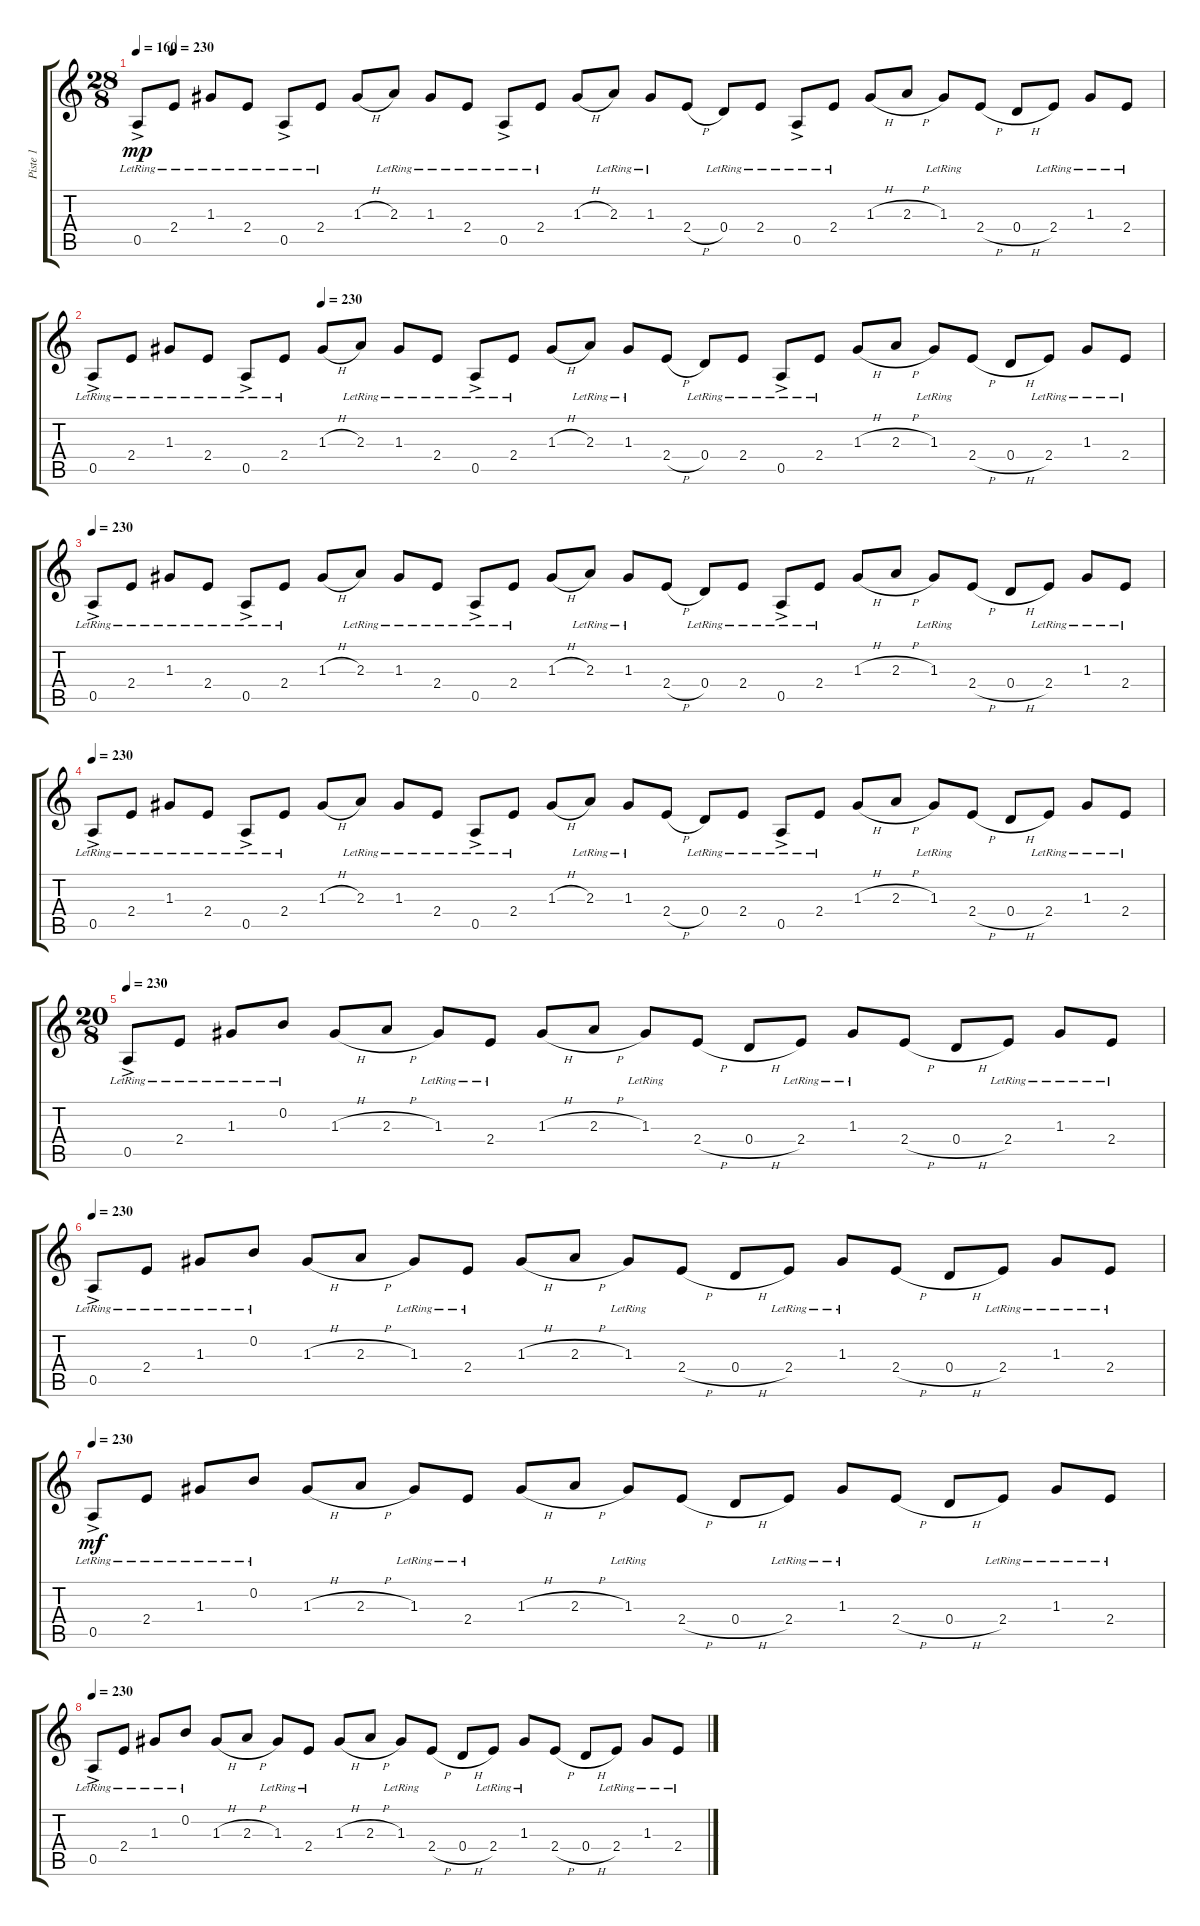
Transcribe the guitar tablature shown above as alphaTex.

\track ("Piste 1" "Piste 1") {instrument acousticguitarnylon}
\staff {score tabs}
\tuning (E4 B3 G3 D3 A2 E2) {hide}
\ts (28 8)
\tempo 160
\tempo (230 0.03571428571428571)
\clef g2
\ks c
0.5{ac lr}.8{dy mp} 2.4{lr}.8 1.3{lr}.8 2.4{lr}.8 0.5{ac lr}.8 2.4{lr}.8 1.3{h}.8 2.3{lr}.8 1.3{lr}.8 2.4{lr}.8 0.5{ac lr}.8 2.4{lr}.8 1.3{h}.8 2.3{lr}.8 1.3{lr}.8 2.4{h}.8 0.4{lr}.8 2.4{lr}.8 0.5{ac lr}.8 2.4{lr}.8 1.3{h}.8 2.3{h}.8 1.3{lr}.8 2.4{h}.8 0.4{h}.8 2.4{lr}.8 1.3{lr}.8 2.4{lr}.8 |
\tempo (230 0.21428571428571427)
0.5{ac lr}.8 2.4{lr}.8 1.3{lr}.8 2.4{lr}.8 0.5{ac lr}.8 2.4{lr}.8 1.3{h}.8 2.3{lr}.8 1.3{lr}.8 2.4{lr}.8 0.5{ac lr}.8 2.4{lr}.8 1.3{h}.8 2.3{lr}.8 1.3{lr}.8 2.4{h}.8 0.4{lr}.8 2.4{lr}.8 0.5{ac lr}.8 2.4{lr}.8 1.3{h}.8 2.3{h}.8 1.3{lr}.8 2.4{h}.8 0.4{h}.8 2.4{lr}.8 1.3{lr}.8 2.4{lr}.8 |
\tempo 230
0.5{ac lr}.8 2.4{lr}.8 1.3{lr}.8 2.4{lr}.8 0.5{ac lr}.8 2.4{lr}.8 1.3{h}.8 2.3{lr}.8 1.3{lr}.8 2.4{lr}.8 0.5{ac lr}.8 2.4{lr}.8 1.3{h}.8 2.3{lr}.8 1.3{lr}.8 2.4{h}.8 0.4{lr}.8 2.4{lr}.8 0.5{ac lr}.8 2.4{lr}.8 1.3{h}.8 2.3{h}.8 1.3{lr}.8 2.4{h}.8 0.4{h}.8 2.4{lr}.8 1.3{lr}.8 2.4{lr}.8 |
\tempo 230
0.5{ac lr}.8 2.4{lr}.8 1.3{lr}.8 2.4{lr}.8 0.5{ac lr}.8 2.4{lr}.8 1.3{h}.8 2.3{lr}.8 1.3{lr}.8 2.4{lr}.8 0.5{ac lr}.8 2.4{lr}.8 1.3{h}.8 2.3{lr}.8 1.3{lr}.8 2.4{h}.8 0.4{lr}.8 2.4{lr}.8 0.5{ac lr}.8 2.4{lr}.8 1.3{h}.8 2.3{h}.8 1.3{lr}.8 2.4{h}.8 0.4{h}.8 2.4{lr}.8 1.3{lr}.8 2.4{lr}.8 |
\ts (20 8)
\tempo 230
0.5{ac lr}.8 2.4{lr}.8 1.3{lr}.8 0.2{lr}.8 1.3{h}.8 2.3{h}.8 1.3{lr}.8 2.4{lr}.8 1.3{h}.8 2.3{h}.8 1.3{lr}.8 2.4{h}.8 0.4{h}.8 2.4{lr}.8 1.3{lr}.8 2.4{h}.8 0.4{h}.8 2.4{lr}.8 1.3{lr}.8 2.4{lr}.8 |
\tempo 230
0.5{ac lr}.8 2.4{lr}.8 1.3{lr}.8 0.2{lr}.8 1.3{h}.8 2.3{h}.8 1.3{lr}.8 2.4{lr}.8 1.3{h}.8 2.3{h}.8 1.3{lr}.8 2.4{h}.8 0.4{h}.8 2.4{lr}.8 1.3{lr}.8 2.4{h}.8 0.4{h}.8 2.4{lr}.8 1.3{lr}.8 2.4{lr}.8 |
\tempo 230
0.5{ac lr}.8{dy mf} 2.4{lr}.8 1.3{lr}.8 0.2{lr}.8 1.3{h}.8 2.3{h}.8 1.3{lr}.8 2.4{lr}.8 1.3{h}.8 2.3{h}.8 1.3{lr}.8 2.4{h}.8 0.4{h}.8 2.4{lr}.8 1.3{lr}.8 2.4{h}.8 0.4{h}.8 2.4{lr}.8 1.3{lr}.8 2.4{lr}.8 |
\tempo 230
0.5{ac lr}.8 2.4{lr}.8 1.3{lr}.8 0.2{lr}.8 1.3{h}.8 2.3{h}.8 1.3{lr}.8 2.4{lr}.8 1.3{h}.8 2.3{h}.8 1.3{lr}.8 2.4{h}.8 0.4{h}.8 2.4{lr}.8 1.3{lr}.8 2.4{h}.8 0.4{h}.8 2.4{lr}.8 1.3{lr}.8 2.4{lr}.8
